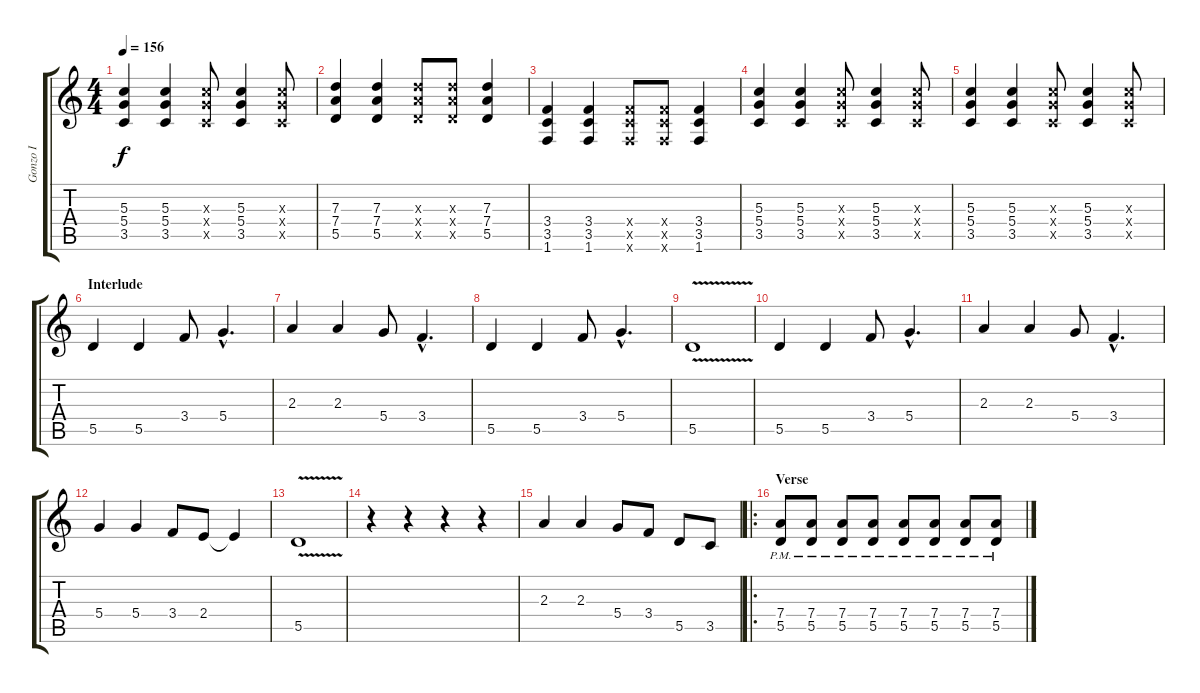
\track ("Gonzo I" "Gonzo I") {instrument distortionguitar}
\staff {score tabs}
\tuning (E4 B3 G3 D3 A2 E2) {hide}
\ts (4 4)
\tempo 156
\clef g2
\ks c
(5.3 5.4 3.5).4{dy f} (5.3 5.4 3.5).4 (5.3{x} 5.4{x} 3.5{x}).8 (5.3 5.4 3.5).4 (5.3{x} 5.4{x} 3.5{x}).8 |
(7.3 7.4 5.5).4 (7.3 7.4 5.5).4 (7.3{x} 7.4{x} 5.5{x}).8 (7.3{x} 7.4{x} 5.5{x}).8 (7.3 7.4 5.5).4 |
(3.4 3.5 1.6).4 (3.4 3.5 1.6).4 (3.4{x} 3.5{x} 1.6{x}).8 (3.4{x} 3.5{x} 1.6{x}).8 (3.4 3.5 1.6).4 |
(5.3 5.4 3.5).4 (5.3 5.4 3.5).4 (5.3{x} 5.4{x} 3.5{x}).8 (5.3 5.4 3.5).4 (5.3{x} 5.4{x} 3.5{x}).8 |
(5.3 5.4 3.5).4 (5.3 5.4 3.5).4 (5.3{x} 5.4{x} 3.5{x}).8 (5.3 5.4 3.5).4 (5.3{x} 5.4{x} 3.5{x}).8 |
\section ("" "Interlude")
5.5.4 5.5.4 3.4.8 5.4{hac}.4{d} |
2.3.4 2.3.4 5.4.8 3.4{hac}.4{d} |
5.5.4 5.5.4 3.4.8 5.4{hac}.4{d} |
5.5{v}.1 |
5.5.4 5.5.4 3.4.8 5.4{hac}.4{d} |
2.3.4 2.3.4 5.4.8 3.4{hac}.4{d} |
5.4.4 5.4.4 3.4.8 2.4.8 2.4{t}.4 |
5.5{v}.1 |
r.4 r.4 r.4 r.4 |
2.3.4 2.3.4 5.4.8 3.4.8 5.5.8 3.5.8 |
\ro
\section ("" "Verse")
(7.4{pm} 5.5{pm}).8 (7.4{pm} 5.5{pm}).8 (7.4{pm} 5.5{pm}).8 (7.4{pm} 5.5{pm}).8 (7.4{pm} 5.5{pm}).8 (7.4{pm} 5.5{pm}).8 (7.4{pm} 5.5{pm}).8 (7.4{pm} 5.5{pm}).8
